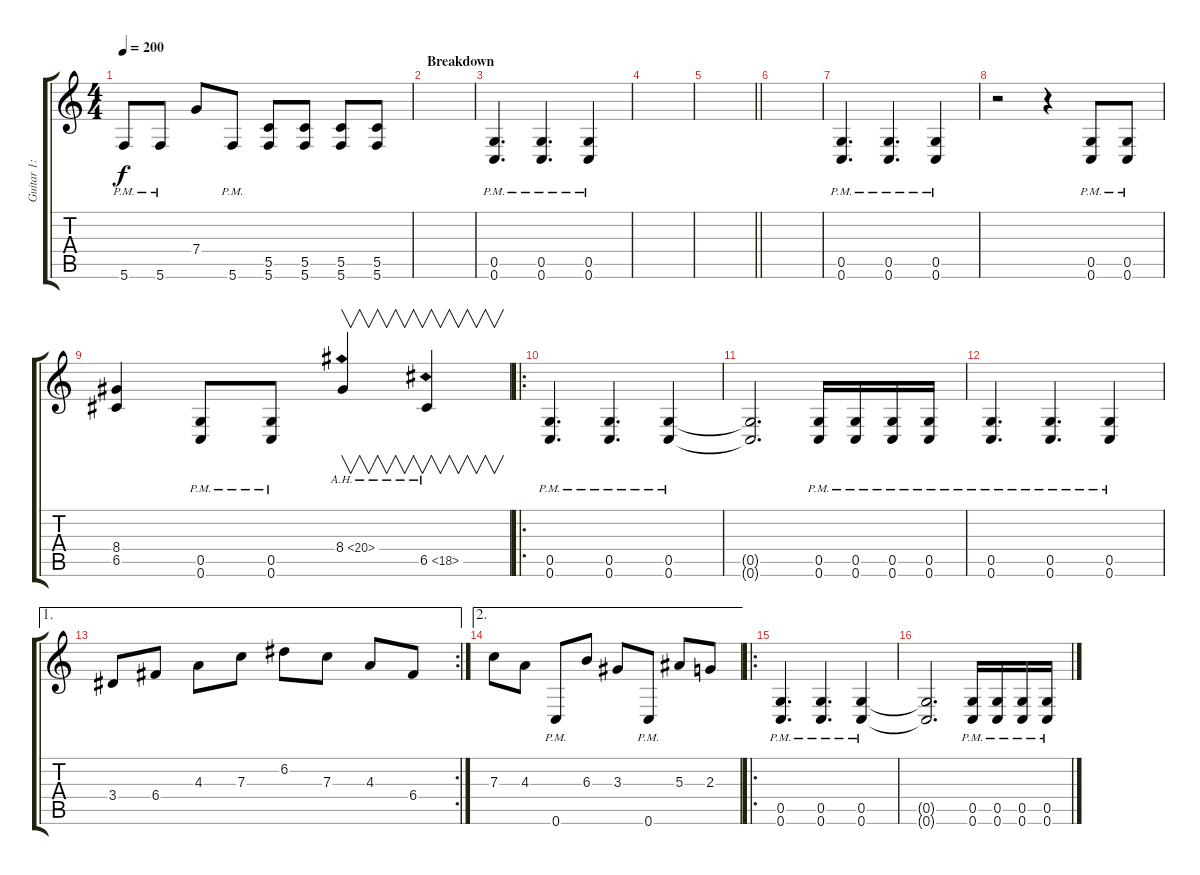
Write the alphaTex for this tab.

\track ("Guitar 1: Simon" "Guitar 1: ") {instrument overdrivenguitar}
\staff {score tabs}
\tuning (D4 A3 F3 C3 G2 C2) {hide}
\ts (4 4)
\tempo 200
\clef g2
\ks c
5.6{pm}.8{dy f} 5.6{pm}.8 7.4.8 5.6{pm}.8 (5.5 5.6).8 (5.5 5.6).8 (5.5 5.6).8 (5.5 5.6).8 |
\section ("" "Breakdown")
|
(0.5{pm} 0.6).4{d} (0.5{pm} 0.6).4{d} (0.5{pm} 0.6).4 |
|
\barLineRight lightlight
|
\section ("" "")
|
(0.5{pm} 0.6).4{d} (0.5{pm} 0.6).4{d} (0.5{pm} 0.6).4 |
r.2 r.4 (0.5{pm} 0.6).8 (0.5{pm} 0.6).8 |
(8.4 6.5).4 (0.5{pm} 0.6).8 (0.5{pm} 0.6).8 8.4{ah 12}.4{v instrument guitarharmonics} 6.5{ah 12}.4{v} |
\ro
(0.5{pm} 0.6).4{d instrument distortionguitar} (0.5{pm} 0.6).4{d} (0.5{pm} 0.6).4 |
(0.5{t} 0.6{t}).2{d} (0.5{pm} 0.6).16 (0.5{pm} 0.6).16 (0.5{pm} 0.6).16 (0.5{pm} 0.6).16 |
(0.5{pm} 0.6).4{d} (0.5{pm} 0.6).4{d} (0.5{pm} 0.6).4 |
\ae 1
\rc 2
3.4.8 6.4.8 4.3.8 7.3.8 6.2.8 7.3.8 4.3.8 6.4.8 |
\ae 2
7.3.8 4.3.8 0.6{pm}.8 6.3.8 3.3.8 0.6{pm}.8 5.3.8 2.3.8 |
\ro
(0.5{pm} 0.6).4{d} (0.5{pm} 0.6).4{d} (0.5{pm} 0.6).4 |
(0.5{t} 0.6{t}).2{d} (0.5{pm} 0.6).16 (0.5{pm} 0.6).16 (0.5{pm} 0.6).16 (0.5{pm} 0.6).16
